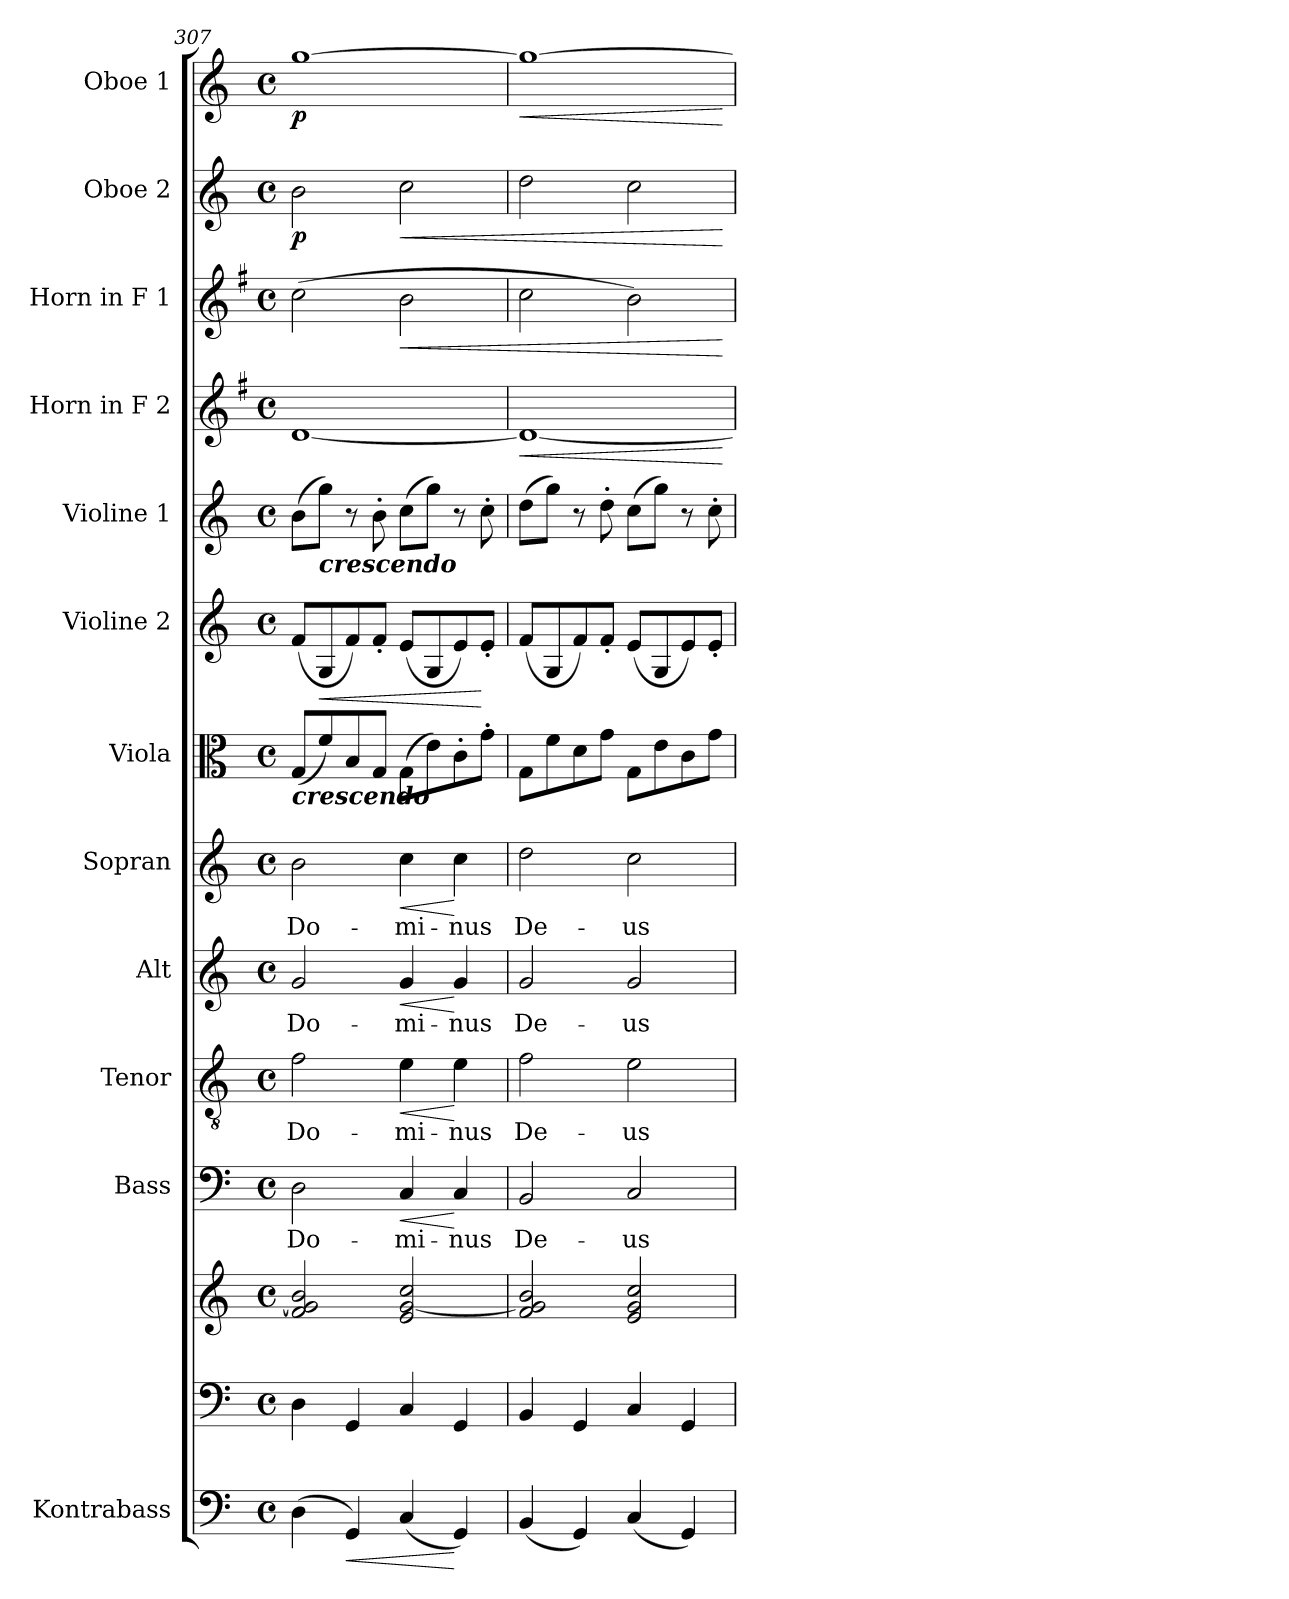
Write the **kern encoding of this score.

**kern	**dynam	**kern	**kern	**kern	**text	**dynam	**kern	**text	**dynam	**kern	**text	**dynam	**kern	**text	**dynam	**kern	**kern	**dynam	**kern	**kern	**dynam	**kern	**dynam	**kern	**dynam	**kern	**dynam
*part13	*part13	*part12	*part12	*part11	*part11	*part11	*part10	*part10	*part10	*part9	*part9	*part9	*part8	*part8	*part8	*part7	*part6	*part6	*part5	*part4	*part4	*part3	*part3	*part2	*part2	*part1	*part1
*staff14	*staff14	*staff13	*staff12	*staff11	*staff11	*staff11	*staff10	*staff10	*staff10	*staff9	*staff9	*staff9	*staff8	*staff8	*staff8	*staff7	*staff6	*staff6	*staff5	*staff4	*staff4	*staff3	*staff3	*staff2	*staff2	*staff1	*staff1
*I"Kontrabass	*	*	*	*I"Bass	*	*	*I"Tenor	*	*	*I"Alt	*	*	*I"Sopran	*	*	*I"Viola	*I"Violine 2	*	*I"Violine 1	*I"Horn in F 2	*	*I"Horn in F 1	*	*I"Oboe 2	*	*I"Oboe 1	*
*I'Kb.	*	*	*	*I'B.	*	*	*I'T.	*	*	*I'A.	*	*	*I'S.	*	*	*I'Vla.	*I'Vl. 2	*	*I'Vl. 1	*	*	*	*	*I'Ob. 2	*	*I'Ob. 1	*
*clefF4	*	*clefF4	*clefG2	*clefF4	*	*	*clefGv2	*	*	*clefG2	*	*	*clefG2	*	*	*clefC3	*clefG2	*	*clefG2	*clefG2	*	*clefG2	*	*clefG2	*	*clefG2	*
*ITrd7c12	*	*	*	*	*	*	*	*	*	*	*	*	*	*	*	*	*	*	*	*ITrd4c7	*	*ITrd4c7	*	*	*	*	*
*k[]	*	*k[]	*k[]	*k[]	*	*	*k[]	*	*	*k[]	*	*	*k[]	*	*	*k[]	*k[]	*	*k[]	*k[]	*	*k[]	*	*k[]	*	*k[]	*
*C:	*	*C:	*C:	*C:	*	*	*C:	*	*	*C:	*	*	*C:	*	*	*C:	*C:	*	*C:	*C:	*	*C:	*	*C:	*	*C:	*
*M4/4	*	*M4/4	*M4/4	*M4/4	*	*	*M4/4	*	*	*M4/4	*	*	*M4/4	*	*	*M4/4	*M4/4	*	*M4/4	*M4/4	*	*M4/4	*	*M4/4	*	*M4/4	*
*met(c)	*	*met(c)	*met(c)	*met(c)	*	*	*met(c)	*	*	*met(c)	*	*	*met(c)	*	*	*met(c)	*met(c)	*	*met(c)	*met(c)	*	*met(c)	*	*met(c)	*	*met(c)	*
=307	=307	=307	=307	=307	=307	=307	=307	=307	=307	=307	=307	=307	=307	=307	=307	=307	=307	=307	=307	=307	=307	=307	=307	=307	=307	=307	=307
!	!	!	!	!	!	!	!	!	!	!	!	!	!	!	!	!LO:TX:b:Bi:t=crescendo	!	!	!	!	!	!	!	!	!	!	!
!	!	!	!	!	!LO:LY:b	!	!	!LO:LY:b	!	!	!LO:LY:b	!	!	!LO:LY:b	!	!	!	!	!	!	!	!	!	!	!LO:DY:b	!	!LO:DY:b
(>4DD\	.	4D\	2f/ 2g/] 2b/	2D\	Do-	.	2f\	Do-	.	2g/	Do-	.	2b\	Do-	.	(<8G/L	(<8f/L	.	(>8b\L	[1G	.	(>2f\	.	2b\	p	[1gg	p
!	!	!	!	!	!	!	!	!	!	!	!	!	!	!	!	!	!	!	!LO:TX:b:Bi:t=crescendo	!	!	!	!	!	!	!	!
!	!	!	!	!	!	!	!	!	!	!	!	!	!	!	!	!	!	!LO:HP:b	!	!	!	!	!	!	!	!	!
.	.	.	.	.	.	.	.	.	.	.	.	.	.	.	.	8f/)	8G/	<	8gg\J)	.	.	.	.	.	.	.	.
!	!LO:HP:b	!	!	!	!	!	!	!	!	!	!	!	!	!	!	!	!	!	!	!	!	!	!	!	!	!	!
4GGG/)	<	4GG/	.	.	.	.	.	.	.	.	.	.	.	.	.	8B/	8f/)	.	8r	.	.	.	.	.	.	.	.
.	.	.	.	.	.	.	.	.	.	.	.	.	.	.	.	8G/J	8f'</J	.	8b'>\	.	.	.	.	.	.	.	.
!	!	!	!	!	!LO:LY:b	!LO:HP:b	!	!LO:LY:b	!LO:HP:b	!	!LO:LY:b	!LO:HP:b	!	!LO:LY:b	!LO:HP:b	!	!	!	!	!	!	!	!LO:HP:b	!	!LO:HP:b	!	!
(<4CC/	.	4C/	2e/ [2g/ 2cc/	4C/	-mi-	<	4e\	-mi-	<	4g/	-mi-	<	4cc\	-mi-	<	(>8G\L	(<8e/L	.	(>8cc\L	.	.	2e\	<	2cc\	<	.	.
.	.	.	.	.	.	.	.	.	.	.	.	.	.	.	.	8e\)	8G/	.	8gg\J)	.	.	.	.	.	.	.	.
!	!	!	!	!	!LO:LY:b	!	!	!LO:LY:b	!	!	!LO:LY:b	!	!	!LO:LY:b	!	!	!	!	!	!	!	!	!	!	!	!	!
4GGG/)	[	4GG/	.	4C/	-nus	[	4e\	-nus	[	4g/	-nus	[	4cc\	-nus	[	8c'>\	8e/)	.	8r	.	.	.	.	.	.	.	.
.	.	.	.	.	.	.	.	.	.	.	.	.	.	.	.	8g'>\J	8e'</J	[	8cc'>\	.	.	.	.	.	.	.	.
!!LO:PB:g=z
=308	=308	=308	=308	=308	=308	=308	=308	=308	=308	=308	=308	=308	=308	=308	=308	=308	=308	=308	=308	=308	=308	=308	=308	=308	=308	=308	=308
!	!	!	!	!	!LO:LY:b	!	!	!LO:LY:b	!	!	!LO:LY:b	!	!	!LO:LY:b	!	!	!	!	!	!	!LO:HP:b	!	!	!	!	!	!LO:HP:b
(<4BBB/	.	4BB/	2f/ 2g/] 2b/	2BB/	De-	.	2f\	De-	.	2g/	De-	.	2dd\	De-	.	8G\L	(<8f/L	.	(>8dd\L	1G_	<	2f\	.	2dd\	.	1gg_	<
.	.	.	.	.	.	.	.	.	.	.	.	.	.	.	.	8f\	8G/	.	8gg\J)	.	.	.	.	.	.	.	.
4GGG/)	.	4GG/	.	.	.	.	.	.	.	.	.	.	.	.	.	8d\	8f/)	.	8r	.	.	.	.	.	.	.	.
.	.	.	.	.	.	.	.	.	.	.	.	.	.	.	.	8g\J	8f'</J	.	8dd'>\	.	.	.	.	.	.	.	.
!	!	!	!	!	!LO:LY:b	!	!	!LO:LY:b	!	!	!LO:LY:b	!	!	!LO:LY:b	!	!	!	!	!	!	!	!	!	!	!	!	!
(<4CC/	.	4C/	2e/ 2g/ 2cc/	2C/	-us	.	2e\	-us	.	2g/	-us	.	2cc\	-us	.	8G\L	(<8e/L	.	(>8cc\L	.	.	2e\)	.	2cc\	.	.	.
.	.	.	.	.	.	.	.	.	.	.	.	.	.	.	.	8e\	8G/	.	8gg\J)	.	.	.	.	.	.	.	.
4GGG/)	.	4GG/	.	.	.	.	.	.	.	.	.	.	.	.	.	8c\	8e/)	.	8r	.	.	.	.	.	.	.	.
.	.	.	.	.	.	.	.	.	.	.	.	.	.	.	.	8g\J	8e'</J	.	8cc'>\	.	.	.	.	.	.	.	.
.	.	.	.	.	.	.	.	.	.	.	.	.	.	.	.	.	.	.	.	.	[	.	[	.	[	.	[
=	=	=	=	=	=	=	=	=	=	=	=	=	=	=	=	=	=	=	=	=	=	=	=	=	=	=	=
*-	*-	*-	*-	*-	*-	*-	*-	*-	*-	*-	*-	*-	*-	*-	*-	*-	*-	*-	*-	*-	*-	*-	*-	*-	*-	*-	*-
